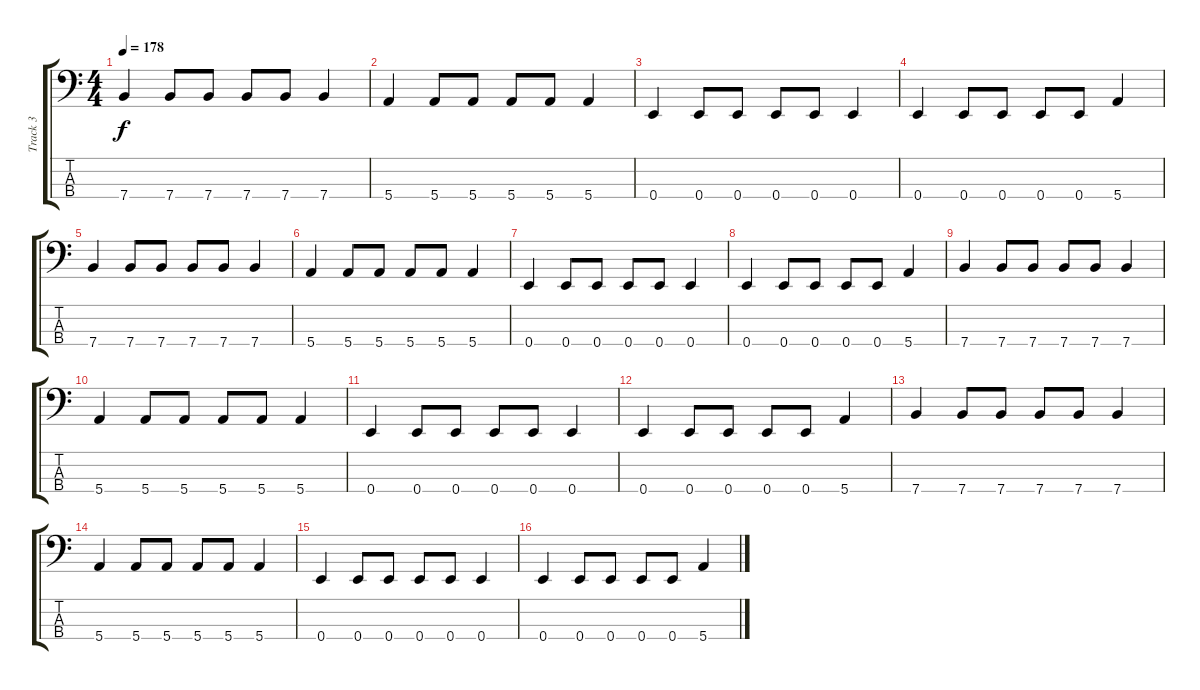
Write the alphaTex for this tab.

\track ("Track 3" "Track 3") {instrument electricbasspick}
\staff {score tabs}
\tuning (G2 D2 A1 E1) {hide}
\ts (4 4)
\tempo 178
\clef f4
\ks c
7.4.4{dy f} 7.4.8 7.4.8 7.4.8 7.4.8 7.4.4 |
5.4.4 5.4.8 5.4.8 5.4.8 5.4.8 5.4.4 |
0.4.4 0.4.8 0.4.8 0.4.8 0.4.8 0.4.4 |
0.4.4 0.4.8 0.4.8 0.4.8 0.4.8 5.4.4 |
7.4.4 7.4.8 7.4.8 7.4.8 7.4.8 7.4.4 |
5.4.4 5.4.8 5.4.8 5.4.8 5.4.8 5.4.4 |
0.4.4 0.4.8 0.4.8 0.4.8 0.4.8 0.4.4 |
0.4.4 0.4.8 0.4.8 0.4.8 0.4.8 5.4.4 |
7.4.4 7.4.8 7.4.8 7.4.8 7.4.8 7.4.4 |
5.4.4 5.4.8 5.4.8 5.4.8 5.4.8 5.4.4 |
0.4.4 0.4.8 0.4.8 0.4.8 0.4.8 0.4.4 |
0.4.4 0.4.8 0.4.8 0.4.8 0.4.8 5.4.4 |
7.4.4 7.4.8 7.4.8 7.4.8 7.4.8 7.4.4 |
5.4.4 5.4.8 5.4.8 5.4.8 5.4.8 5.4.4 |
0.4.4 0.4.8 0.4.8 0.4.8 0.4.8 0.4.4 |
0.4.4 0.4.8 0.4.8 0.4.8 0.4.8 5.4.4
